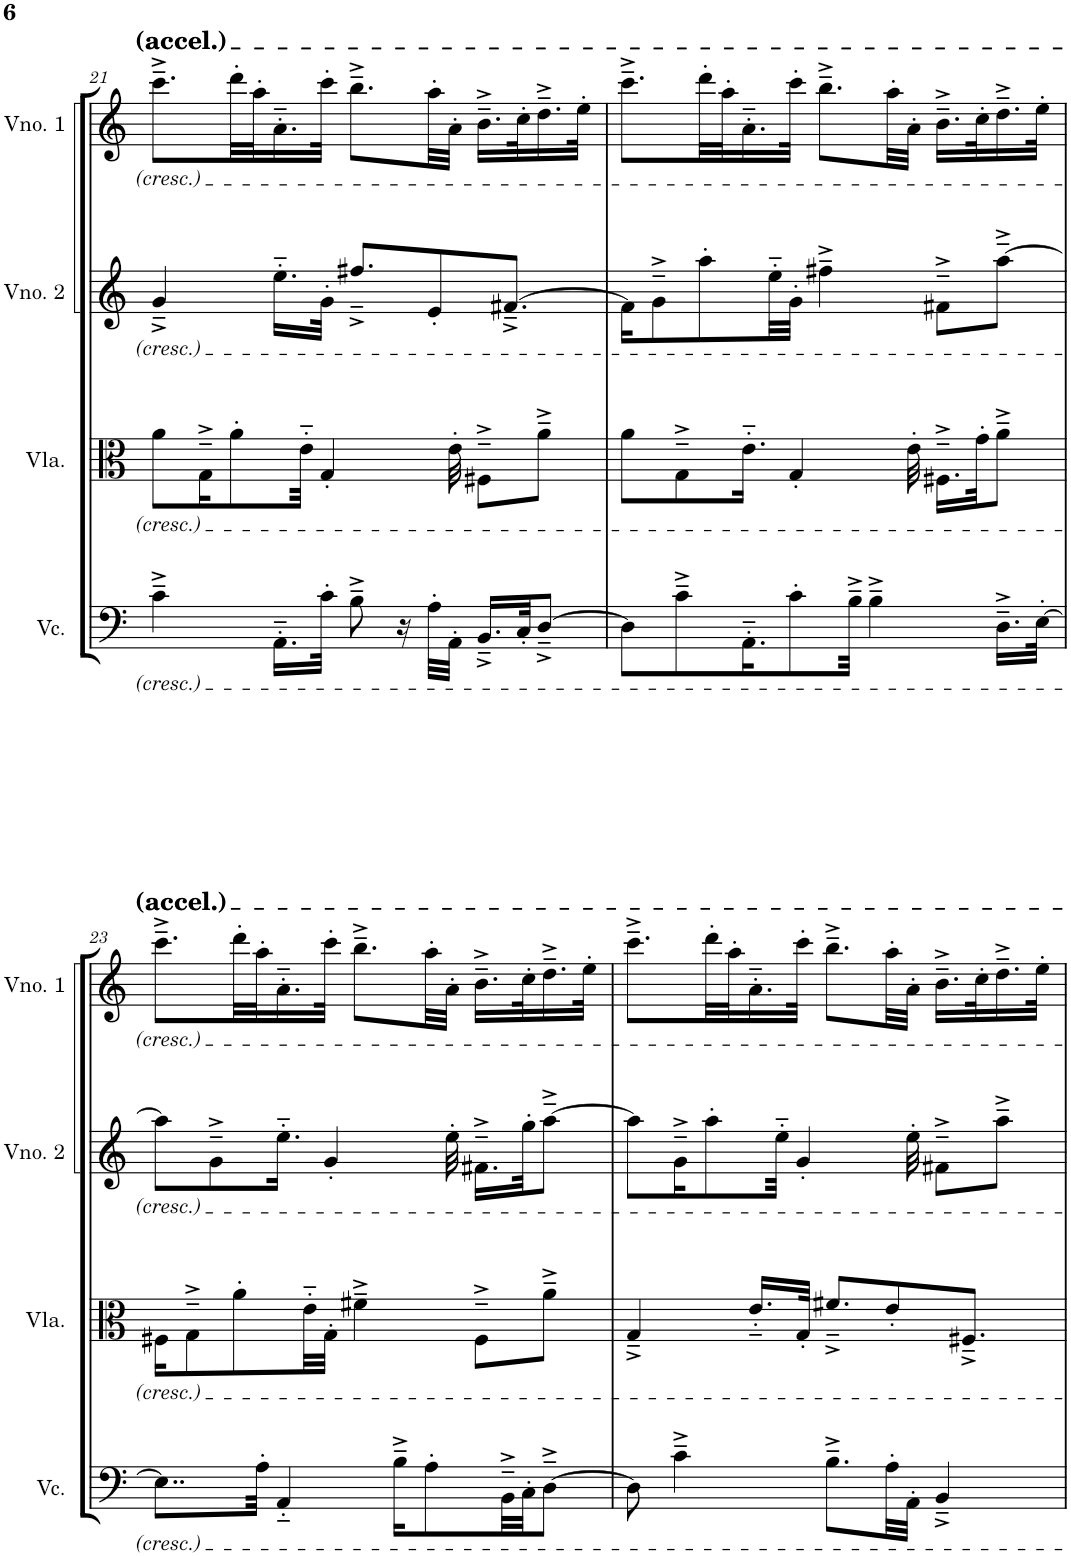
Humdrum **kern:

**kern	**kern	**kern	**kern
*part4	*part3	*part2	*part1
*staff4	*staff3	*staff2	*staff1
*I"Violoncelo	*I"Viola	*I"Violino 2	*I"Violino 1
*I'Vc.	*I'Vla.	*I'Vno. 2	*I'Vno. 1
!!LO:PB:g=z
*clefF4	*clefC3	*clefG2	*clefG2
*k[]	*k[]	*k[]	*k[]
*M7/8	*M7/8	*M7/8	*M7/8
=21	=21	=21	=21
4c~^\	8a\L	4g~^/	8.ccc~^\L
.	16G~^\K	.	.
.	8a'\	.	32ddd'\LL
.	.	.	32aa'\J
16.AA'~\LL	.	16.ee'~\LL	16.a'~\
.	32e'~\Jkk	.	.
32c'\JJk	4G'/	32g'\JJk	32ccc'\JJk
8B~^\	.	8.ff#X~^/L	8.bb~^\L
16r	.	.	.
32A'\LLL	.	8e'/	32aa'\LL
32AA'\JJJ	32e'\	.	32a'\JJJ
16.BB~^/LL	8F#X~^\L	.	16.b~^\LL
.	.	[8.f#X~^/J	.
32C'/JK	.	.	32cc'\K
[8D~^/J	8a~^\J	.	16.dd~^\
.	.	.	32ee'\JJk
=22	=22	=22	=22
8D\L]	8a\L	16f#\KL]	8.ccc~^\L
.	.	8g~^\	.
8c~^\	8G~^\	.	.
.	.	8aa'\	32ddd'\LL
.	.	.	32aa'\J
16.AA'~\K	16.e'~\Jk	.	16.a'~\
.	.	32ee'~\LL	.
8c'\	4G'/	32g'\JJJ	32ccc'\JJk
.	.	4ff#X~^\	8.bb~^\L
32B~^\Jkk	.	.	.
4B~^\	.	.	.
.	.	.	32aa'\LL
.	32e'\	.	32a'\JJJ
.	16.F#X~^\LL	8f#X~^\L	16.b~^\LL
.	32g'\JK	.	32cc'\K
16.D~^\LL	8a~^\J	[8aa~^\J	16.dd~^\
[32E'\JJk	.	.	32ee'\JJk
!!LO:LB:g=z
=23	=23	=23	=23
8..E\L]	16F#X\KL	8aa\L]	8.ccc~^\L
.	8G~^\	.	.
.	.	8g~^\	.
.	8a'\	.	32ddd'\LL
32A'\Jkk	.	.	32aa'\J
4AA'~/	.	16.ee'~\Jk	16.a'~\
.	32e'~\LL	.	.
.	32G'\JJJ	4g'/	32ccc'\JJk
.	4f#X~^\	.	8.bb~^\L
16B~^\KL	.	.	.
8A'\	.	.	32aa'\LL
.	.	32ee'\	32a'\JJJ
.	8F#~^\L	16.f#X~^\LL	16.b~^\LL
32BB~^\LL	.	.	.
32C'\JJ	.	32gg'\JK	32cc'\K
[8D~^\J	8a~^\J	[8aa~^\J	16.dd~^\
.	.	.	32ee'\JJk
=24	=24	=24	=24
8D\]	4G~^/	8aa\L]	8.ccc~^\L
4c~^\	.	16g~^\K	.
.	.	8aa'\	32ddd'\LL
.	.	.	32aa'\J
.	16.e'~/LL	.	16.a'~\
.	.	32ee'~\Jkk	.
.	32G'/JJk	4g'/	32ccc'\JJk
8.B~^\L	8.f#X~^/L	.	8.bb~^\L
32A'\LL	8e'/	.	32aa'\LL
32AA'\JJJ	.	32ee'\	32a'\JJJ
4BB~^/	.	8f#X~^\L	16.b~^\LL
.	8.F#X~^/J	.	.
.	.	.	32cc'\K
.	.	8aa~^\J	16.dd~^\
.	.	.	32ee'\JJk
=	=	=	=
*-	*-	*-	*-
